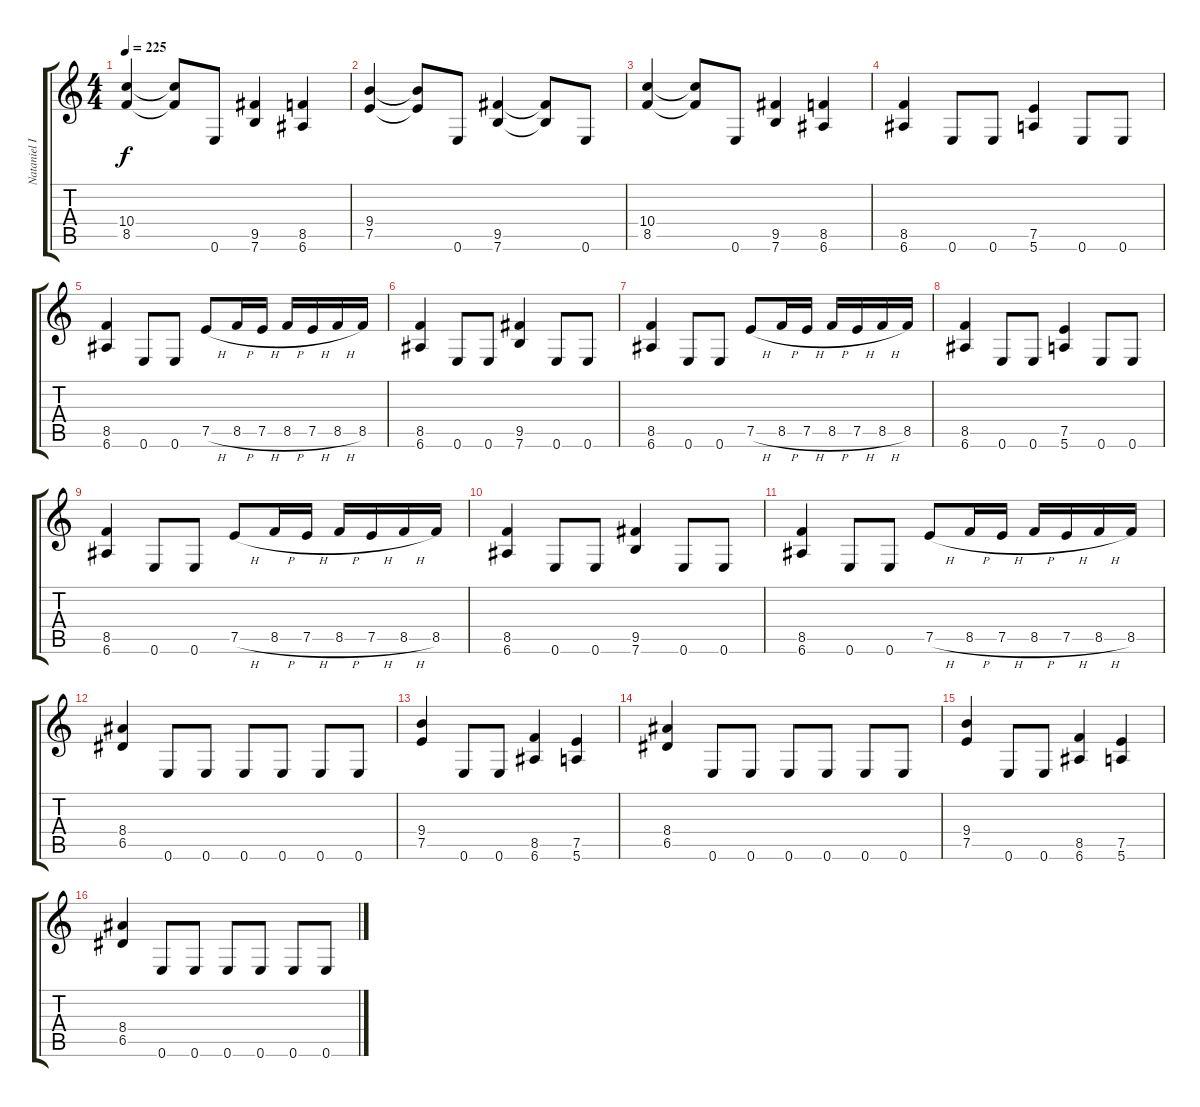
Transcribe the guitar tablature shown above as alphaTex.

\track ("Nataniel Infante" "Nataniel I") {instrument distortionguitar}
\staff {score tabs}
\tuning (E4 B3 G3 D3 A2 E2) {hide}
\ts (4 4)
\tempo 225
\clef g2
\ks c
(10.4 8.5).4{dy f} (10.4{t} 8.5{t}).8 0.6.8 (9.5 7.6).4 (8.5 6.6).4 |
(9.4 7.5).4 (9.4{t} 7.5{t}).8 0.6.8 (9.5 7.6).4 (9.5{t} 7.6{t}).8 0.6.8 |
(10.4 8.5).4 (10.4{t} 8.5{t}).8 0.6.8 (9.5 7.6).4 (8.5 6.6).4 |
(8.5 6.6).4 0.6.8 0.6.8 (7.5 5.6).4 0.6.8 0.6.8 |
(8.5 6.6).4 0.6.8 0.6.8 7.5{h}.8 8.5{h}.16 7.5{h}.16 8.5{h}.16 7.5{h}.16 8.5{h}.16 8.5.16 |
(8.5 6.6).4 0.6.8 0.6.8 (9.5 7.6).4 0.6.8 0.6.8 |
(8.5 6.6).4 0.6.8 0.6.8 7.5{h}.8 8.5{h}.16 7.5{h}.16 8.5{h}.16 7.5{h}.16 8.5{h}.16 8.5.16 |
(8.5 6.6).4 0.6.8 0.6.8 (7.5 5.6).4 0.6.8 0.6.8 |
(8.5 6.6).4 0.6.8 0.6.8 7.5{h}.8 8.5{h}.16 7.5{h}.16 8.5{h}.16 7.5{h}.16 8.5{h}.16 8.5.16 |
(8.5 6.6).4 0.6.8 0.6.8 (9.5 7.6).4 0.6.8 0.6.8 |
(8.5 6.6).4 0.6.8 0.6.8 7.5{h}.8 8.5{h}.16 7.5{h}.16 8.5{h}.16 7.5{h}.16 8.5{h}.16 8.5.16 |
(8.4 6.5).4 0.6.8 0.6.8 0.6.8 0.6.8 0.6.8 0.6.8 |
(9.4 7.5).4 0.6.8 0.6.8 (8.5 6.6).4 (7.5 5.6).4 |
(8.4 6.5).4 0.6.8 0.6.8 0.6.8 0.6.8 0.6.8 0.6.8 |
(9.4 7.5).4 0.6.8 0.6.8 (8.5 6.6).4 (7.5 5.6).4 |
(8.4 6.5).4 0.6.8 0.6.8 0.6.8 0.6.8 0.6.8 0.6.8
